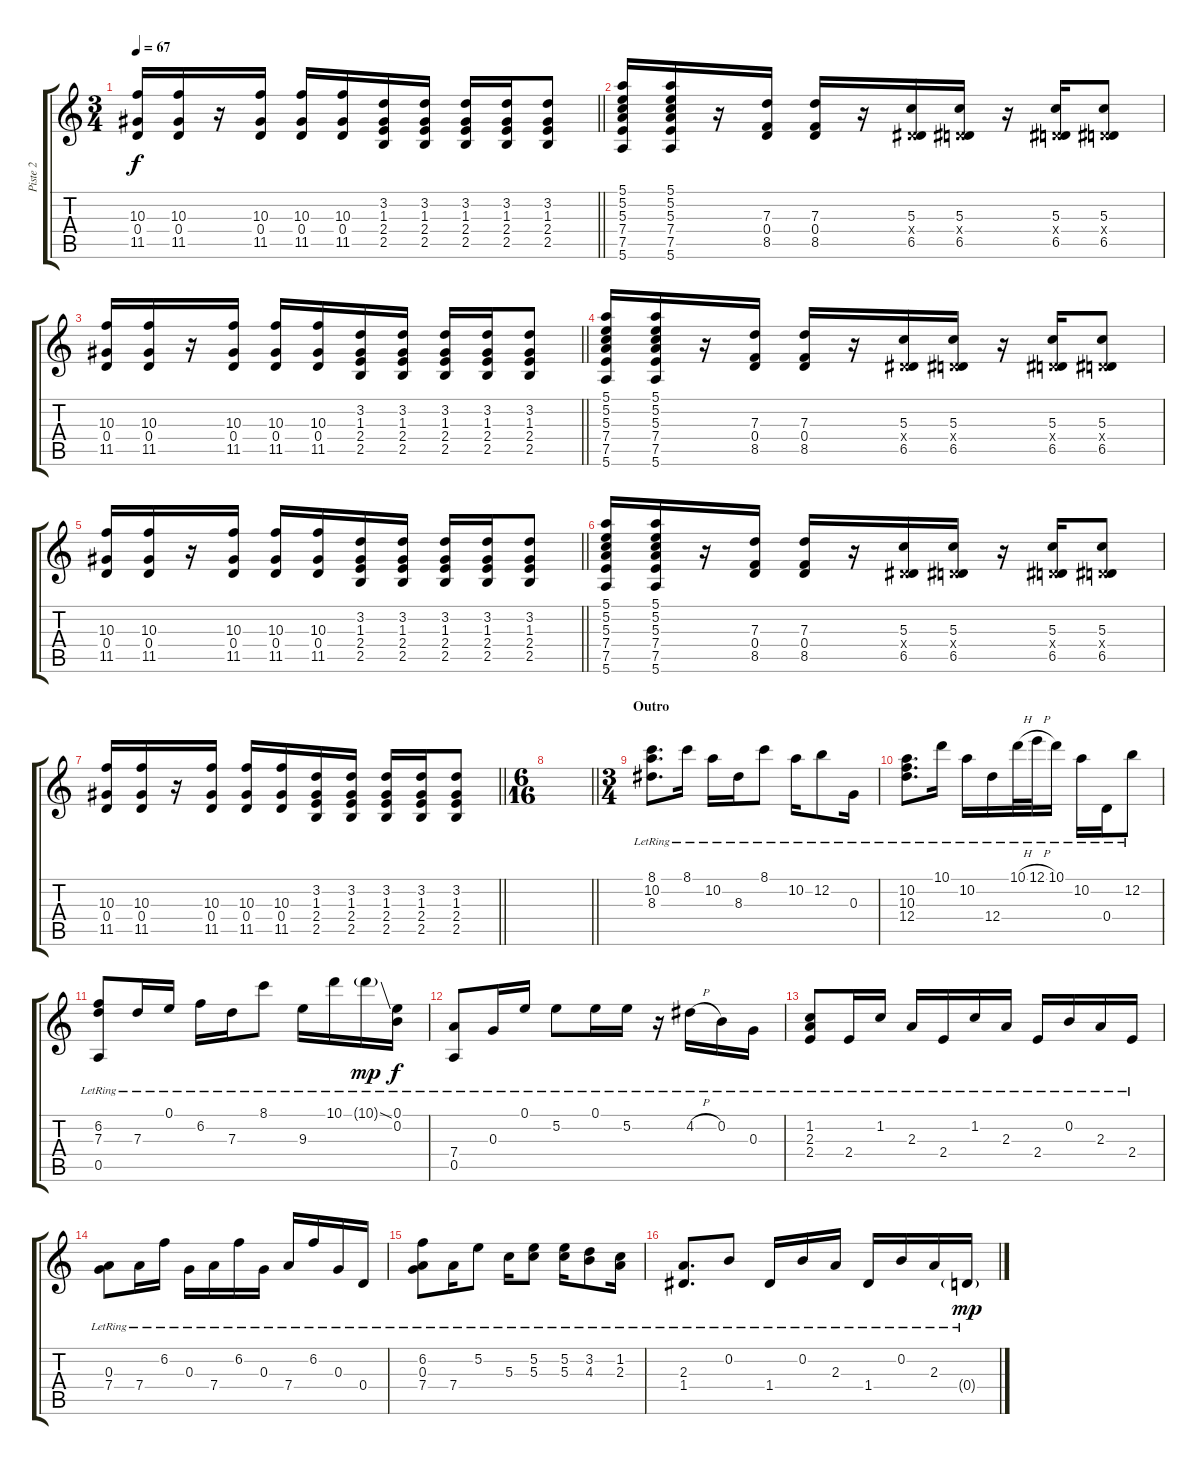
\track ("Piste 2" "Piste 2") {instrument acousticguitarsteel}
\staff {score tabs}
\tuning (E4 B3 G3 D3 A2 E2) {hide}
\ts (3 4)
\tempo 67
\clef g2
\barLineRight lightlight
\ks c
(10.3 0.4 11.5).16{dy f} (10.3 0.4 11.5).16 r.16 (10.3 0.4 11.5).16 (10.3 0.4 11.5).16 (10.3 0.4 11.5).16 (3.2 1.3 2.4 2.5).16 (3.2 1.3 2.4 2.5).16 (3.2 1.3 2.4 2.5).16 (3.2 1.3 2.4 2.5).16 (3.2 1.3 2.4 2.5).8 |
(5.1 5.2 5.3 7.4 7.5 5.6).16 (5.1 5.2 5.3 7.4 7.5 5.6).16 r.16 (7.3 0.4 8.5).16 (7.3 0.4 8.5).16 r.16 (5.3 0.4{x} 6.5).16 (5.3 0.4{x} 6.5).16 r.16 (5.3 0.4{x} 6.5).16 (5.3 0.4{x} 6.5).8 |
\barLineRight lightlight
(10.3 0.4 11.5).16 (10.3 0.4 11.5).16 r.16 (10.3 0.4 11.5).16 (10.3 0.4 11.5).16 (10.3 0.4 11.5).16 (3.2 1.3 2.4 2.5).16 (3.2 1.3 2.4 2.5).16 (3.2 1.3 2.4 2.5).16 (3.2 1.3 2.4 2.5).16 (3.2 1.3 2.4 2.5).8 |
(5.1 5.2 5.3 7.4 7.5 5.6).16 (5.1 5.2 5.3 7.4 7.5 5.6).16 r.16 (7.3 0.4 8.5).16 (7.3 0.4 8.5).16 r.16 (5.3 0.4{x} 6.5).16 (5.3 0.4{x} 6.5).16 r.16 (5.3 0.4{x} 6.5).16 (5.3 0.4{x} 6.5).8 |
\barLineRight lightlight
(10.3 0.4 11.5).16 (10.3 0.4 11.5).16 r.16 (10.3 0.4 11.5).16 (10.3 0.4 11.5).16 (10.3 0.4 11.5).16 (3.2 1.3 2.4 2.5).16 (3.2 1.3 2.4 2.5).16 (3.2 1.3 2.4 2.5).16 (3.2 1.3 2.4 2.5).16 (3.2 1.3 2.4 2.5).8 |
(5.1 5.2 5.3 7.4 7.5 5.6).16 (5.1 5.2 5.3 7.4 7.5 5.6).16 r.16 (7.3 0.4 8.5).16 (7.3 0.4 8.5).16 r.16 (5.3 0.4{x} 6.5).16 (5.3 0.4{x} 6.5).16 r.16 (5.3 0.4{x} 6.5).16 (5.3 0.4{x} 6.5).8 |
\barLineRight lightlight
(10.3 0.4 11.5).16 (10.3 0.4 11.5).16 r.16 (10.3 0.4 11.5).16 (10.3 0.4 11.5).16 (10.3 0.4 11.5).16 (3.2 1.3 2.4 2.5).16 (3.2 1.3 2.4 2.5).16 (3.2 1.3 2.4 2.5).16 (3.2 1.3 2.4 2.5).16 (3.2 1.3 2.4 2.5).8 |
\ts (6 16)
\barLineRight lightlight
|
\ts (3 4)
\section ("" "Outro")
(8.1{lr} 10.2{lr} 8.3{lr}).8{d instrument acousticguitarsteel} 8.1{lr}.16 10.2{lr}.16 8.3{lr}.16 8.1{lr}.8 10.2{lr}.16 12.2{lr}.8 0.3{lr}.16 |
(10.2{lr} 10.3{lr} 12.4{lr}).8{d} 10.1{lr}.16 10.2{lr}.16 12.4{lr}.16 10.1{h lr}.32 12.1{h lr}.32 10.1{lr}.16 10.2{lr}.16 0.4{lr}.16 12.2{lr}.8 |
(6.2{lr} 7.3{lr} 0.5{lr}).8 7.3{lr}.16 0.1{lr}.16 6.2{lr}.16 7.3{lr}.16 8.1{lr}.8 9.3{lr}.16 10.1{lr}.16 10.1{ss g lr}.16{dy mp} (0.1{lr} 0.2{lr}).16{dy f} |
(7.4{lr} 0.5{lr}).8 0.3{lr}.16 0.1{lr}.16 5.2{lr}.8 0.1{lr}.16 5.2{lr}.16 r.16 4.2{h lr}.16 0.2{lr}.16 0.3{lr}.16 |
(1.2{lr} 2.3{lr} 2.4{lr}).8 2.4{lr}.16 1.2{lr}.16 2.3{lr}.16 2.4{lr}.16 1.2{lr}.16 2.3{lr}.16 2.4{lr}.16 0.2{lr}.16 2.3{lr}.16 2.4{lr}.16 |
(0.3{lr} 7.4{lr}).8 7.4{lr}.16 6.2{lr}.16 0.3{lr}.16 7.4{lr}.16 6.2{lr}.16 0.3{lr}.16 7.4{lr}.16 6.2{lr}.16 0.3{lr}.16 0.4{lr}.16 |
(6.2{lr} 0.3{lr} 7.4{lr}).8 7.4{lr}.16 5.2{lr}.8 5.3{lr}.16 (5.2{lr} 5.3{lr}).8 (5.2{lr} 5.3{lr}).16 (3.2{lr} 4.3{lr}).8 (1.2{lr} 2.3{lr}).16 |
(2.3{lr} 1.4{lr}).8{d} 0.2{lr}.8 1.4{lr}.16 0.2{lr}.16 2.3{lr}.16 1.4{lr}.16 0.2{lr}.16 2.3{lr}.16 0.4{g lr}.16{dy mp}
